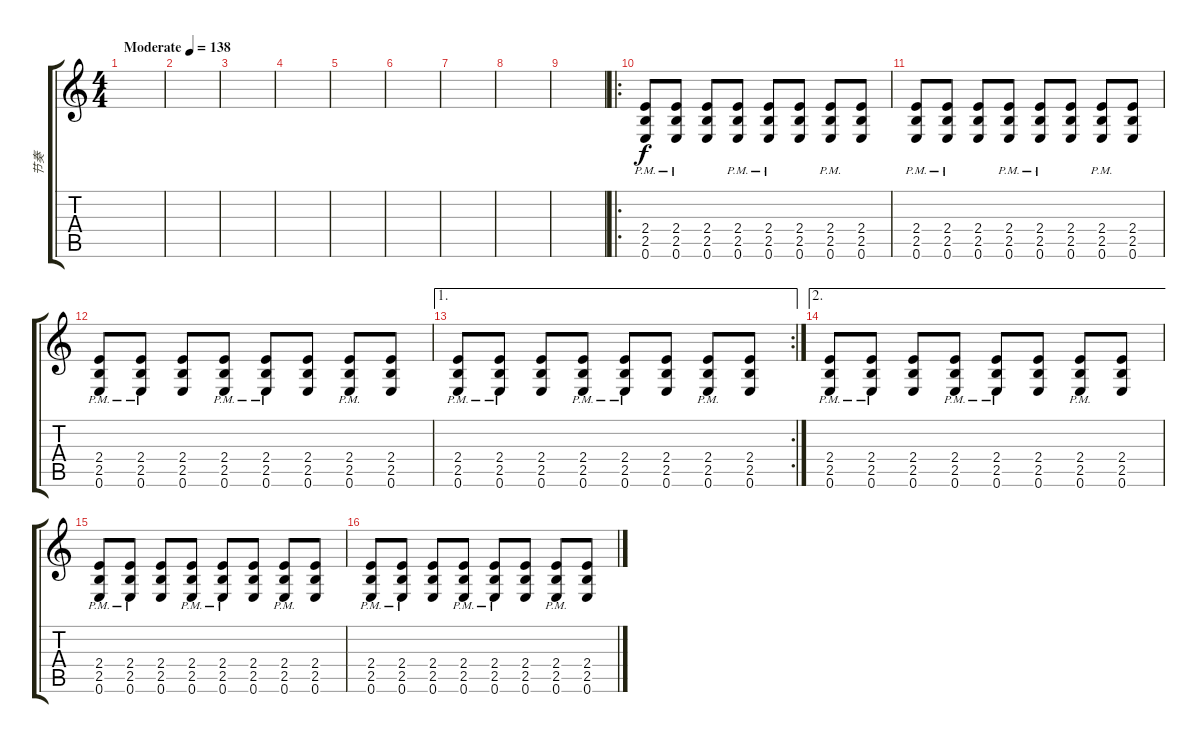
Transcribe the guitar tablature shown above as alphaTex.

\track ("节奏" "节奏") {instrument distortionguitar}
\staff {score tabs}
\tuning (E4 B3 G3 D3 A2 E2) {hide}
\ts (4 4)
\tempo (138 "Moderate")
\clef g2
\ks c
|
|
|
|
|
|
|
|
|
\ro
(2.4{pm} 2.5{pm} 0.6{pm}).8 (2.4{pm} 2.5{pm} 0.6{pm}).8 (2.4 2.5 0.6).8 (2.4{pm} 2.5{pm} 0.6{pm}).8 (2.4{pm} 2.5{pm} 0.6{pm}).8 (2.4 2.5 0.6).8 (2.4{pm} 2.5{pm} 0.6{pm}).8 (2.4 2.5 0.6).8 |
(2.4{pm} 2.5{pm} 0.6{pm}).8 (2.4{pm} 2.5{pm} 0.6{pm}).8 (2.4 2.5 0.6).8 (2.4{pm} 2.5{pm} 0.6{pm}).8 (2.4{pm} 2.5{pm} 0.6{pm}).8 (2.4 2.5 0.6).8 (2.4{pm} 2.5{pm} 0.6{pm}).8 (2.4 2.5 0.6).8 |
(2.4{pm} 2.5{pm} 0.6{pm}).8 (2.4{pm} 2.5{pm} 0.6{pm}).8 (2.4 2.5 0.6).8 (2.4{pm} 2.5{pm} 0.6{pm}).8 (2.4{pm} 2.5{pm} 0.6{pm}).8 (2.4 2.5 0.6).8 (2.4{pm} 2.5{pm} 0.6{pm}).8 (2.4 2.5 0.6).8 |
\ae 1
\rc 2
(2.4{pm} 2.5{pm} 0.6{pm}).8 (2.4{pm} 2.5{pm} 0.6{pm}).8 (2.4 2.5 0.6).8 (2.4{pm} 2.5{pm} 0.6{pm}).8 (2.4{pm} 2.5{pm} 0.6{pm}).8 (2.4 2.5 0.6).8 (2.4{pm} 2.5{pm} 0.6{pm}).8 (2.4 2.5 0.6).8 |
\ae 2
(2.4{pm} 2.5{pm} 0.6{pm}).8 (2.4{pm} 2.5{pm} 0.6{pm}).8 (2.4 2.5 0.6).8 (2.4{pm} 2.5{pm} 0.6{pm}).8 (2.4{pm} 2.5{pm} 0.6{pm}).8 (2.4 2.5 0.6).8 (2.4{pm} 2.5{pm} 0.6{pm}).8 (2.4 2.5 0.6).8 |
(2.4{pm} 2.5{pm} 0.6{pm}).8 (2.4{pm} 2.5{pm} 0.6{pm}).8 (2.4 2.5 0.6).8 (2.4{pm} 2.5{pm} 0.6{pm}).8 (2.4{pm} 2.5{pm} 0.6{pm}).8 (2.4 2.5 0.6).8 (2.4{pm} 2.5{pm} 0.6{pm}).8 (2.4 2.5 0.6).8 |
(2.4{pm} 2.5{pm} 0.6{pm}).8 (2.4{pm} 2.5{pm} 0.6{pm}).8 (2.4 2.5 0.6).8 (2.4{pm} 2.5{pm} 0.6{pm}).8 (2.4{pm} 2.5{pm} 0.6{pm}).8 (2.4 2.5 0.6).8 (2.4{pm} 2.5{pm} 0.6{pm}).8 (2.4 2.5 0.6).8
